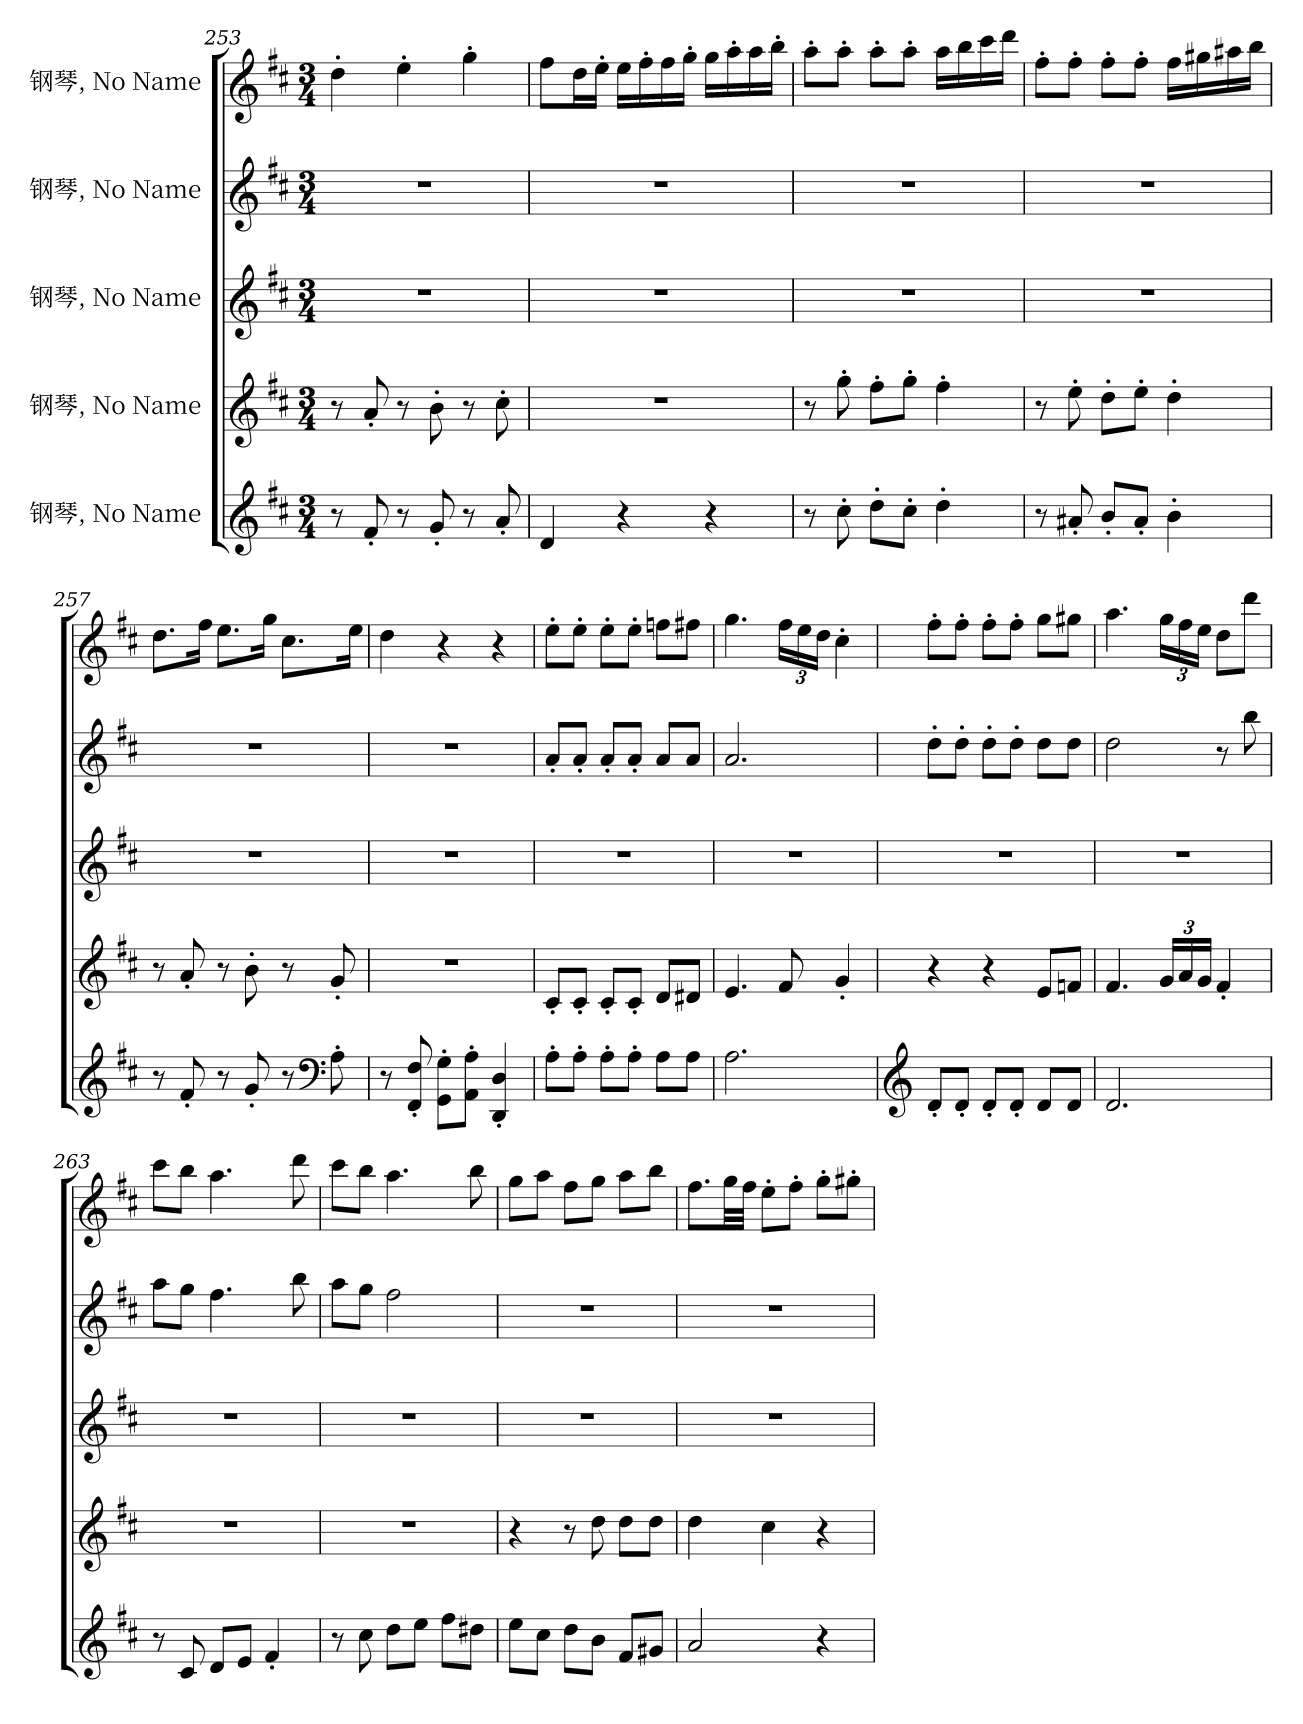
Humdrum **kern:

**kern	**kern	**kern	**kern	**kern
*part5	*part4	*part3	*part2	*part1
*staff5	*staff4	*staff3	*staff2	*staff1
*I"钢琴, No Name	*I"钢琴, No Name	*I"钢琴, No Name	*I"钢琴, No Name	*I"钢琴, No Name
!!LO:LB:g=z
*clefG2	*clefG2	*clefG2	*clefG2	*clefG2
*k[f#c#]	*k[f#c#]	*k[f#c#]	*k[f#c#]	*k[f#c#]
*M3/4	*M3/4	*M3/4	*M3/4	*M3/4
=253	=253	=253	=253	=253
8r	8r	2.r	2.r	4dd'\
8f#'/	8a'/	.	.	.
8r	8r	.	.	4ee'\
8g'/	8b'\	.	.	.
8r	8r	.	.	4gg'\
8a'/	8cc#'\	.	.	.
=254	=254	=254	=254	=254
4d/	2.r	2.r	2.r	8ff#\L
.	.	.	.	16dd\L
.	.	.	.	16ee'\JJ
4r	.	.	.	16ee\LL
.	.	.	.	16ff#'\
.	.	.	.	16ff#\
.	.	.	.	16gg'\JJ
4r	.	.	.	16gg\LL
.	.	.	.	16aa'\
.	.	.	.	16aa\
.	.	.	.	16bb'\JJ
=255	=255	=255	=255	=255
*	*	*	*	*MM124
8r	8r	2.r	2.r	8aa'\L
8cc#'\	8gg'\	.	.	8aa'\J
8dd'\L	8ff#'\L	.	.	8aa'\L
8cc#'\J	8gg'\J	.	.	8aa'\J
4dd'\	4ff#'\	.	.	16aa\LL
.	.	.	.	16bb\
.	.	.	.	16ccc#\
.	.	.	.	16ddd\JJ
=256	=256	=256	=256	=256
8r	8r	2.r	2.r	8ff#'\L
8a#X'/	8ee'\	.	.	8ff#'\J
8b'/L	8dd'\L	.	.	8ff#'\L
8a#'/J	8ee'\J	.	.	8ff#'\J
4b'\	4dd'\	.	.	16ff#\LL
.	.	.	.	16gg#X\
.	.	.	.	16aa#X\
.	.	.	.	16bb\JJ
!!LO:PB:g=z
=257	=257	=257	=257	=257
8r	8r	2.r	2.r	8.dd\L
8f#'/	8a'/	.	.	.
.	.	.	.	16ff#\Jk
8r	8r	.	.	8.ee\L
8g'/	8b'\	.	.	.
.	.	.	.	16gg\Jk
8r	8r	.	.	8.cc#\L
*clefF4	*	*	*	*
8A'\	8g'/	.	.	.
.	.	.	.	16ee\Jk
=258	=258	=258	=258	=258
8r	2.r	2.r	2.r	4dd\
8FF#/' 8F#/'	.	.	.	.
8GG\' 8G\'L	.	.	.	4r
8AA\' 8A\'J	.	.	.	.
4DD/' 4D/'	.	.	.	4r
=259	=259	=259	=259	=259
*	*	*	*	*MM124
8A'\L	8c#'/L	2.r	8a'/L	8ee'\L
8A'\J	8c#'/J	.	8a'/J	8ee'\J
8A'\L	8c#'/L	.	8a'/L	8ee'\L
8A'\J	8c#'/J	.	8a'/J	8ee'\J
8A\L	8d/L	.	8a/L	8ffn\L
8A\J	8d#X/J	.	8a/J	8ff#X\J
=260	=260	=260	=260	=260
2.A\	4.e/	2.r	2.a/	4.gg\
*	*	*	*	*Xbrackettup
.	8f#/	.	.	24ff#\LL
.	.	.	.	24ee\
.	.	.	.	24dd\JJ
.	4g'/	.	.	4cc#'\
=261	=261	=261	=261	=261
*clefG2	*	*	*	*
*	*	*	*	*MM124
8d'/L	4r	2.r	8dd'\L	8ff#'\L
8d'/J	.	.	8dd'\J	8ff#'\J
8d'/L	4r	.	8dd'\L	8ff#'\L
8d'/J	.	.	8dd'\J	8ff#'\J
8d/L	8e/L	.	8dd\L	8gg\L
8d/J	8fn/J	.	8dd\J	8gg#X\J
!!LO:LB:g=z
=262	=262	=262	=262	=262
2.d/	4.f#/	2.r	2dd\	4.aa\
*	*Xbrackettup	*	*	*
.	24g/LL	.	.	24gg\LL
.	24a/	.	.	24ff#\
.	24g/JJ	.	.	24ee\JJ
*	*	*	*	*MM121
.	4f#'/	.	8r	8dd\L
.	.	.	8bb\	8ddd\J
=263	=263	=263	=263	=263
8r	2.r	2.r	8aa\L	8ccc#\L
8c#/	.	.	8gg\J	8bb\J
8d/L	.	.	4.ff#\	4.aa\
8e/J	.	.	.	.
4f#'/	.	.	.	.
.	.	.	8bb\	8ddd\
=264	=264	=264	=264	=264
8r	2.r	2.r	8aa\L	8ccc#\L
8cc#\	.	.	8gg\J	8bb\J
8dd\L	.	.	2ff#\	4.aa\
8ee\J	.	.	.	.
8ff#\L	.	.	.	.
8dd#X\J	.	.	.	8bb\
=265	=265	=265	=265	=265
8ee\L	4r	2.r	2.r	8gg\L
8cc#\J	.	.	.	8aa\J
8dd\L	8r	.	.	8ff#\L
8b\J	8dd\	.	.	8gg\J
8f#/L	8dd\L	.	.	8aa\L
8g#X/J	8dd\J	.	.	8bb\J
=266	=266	=266	=266	=266
2a/	4dd\	2.r	2.r	8.ff#\L
.	.	.	.	32gg\LL
.	.	.	.	32ff#\JJJ
*	*	*	*	*MM121
.	4cc#\	.	.	8ee'\L
.	.	.	.	8ff#'\J
4r	4r	.	.	8gg'\L
.	.	.	.	8gg#X'\J
=	=	=	=	=
*-	*-	*-	*-	*-
